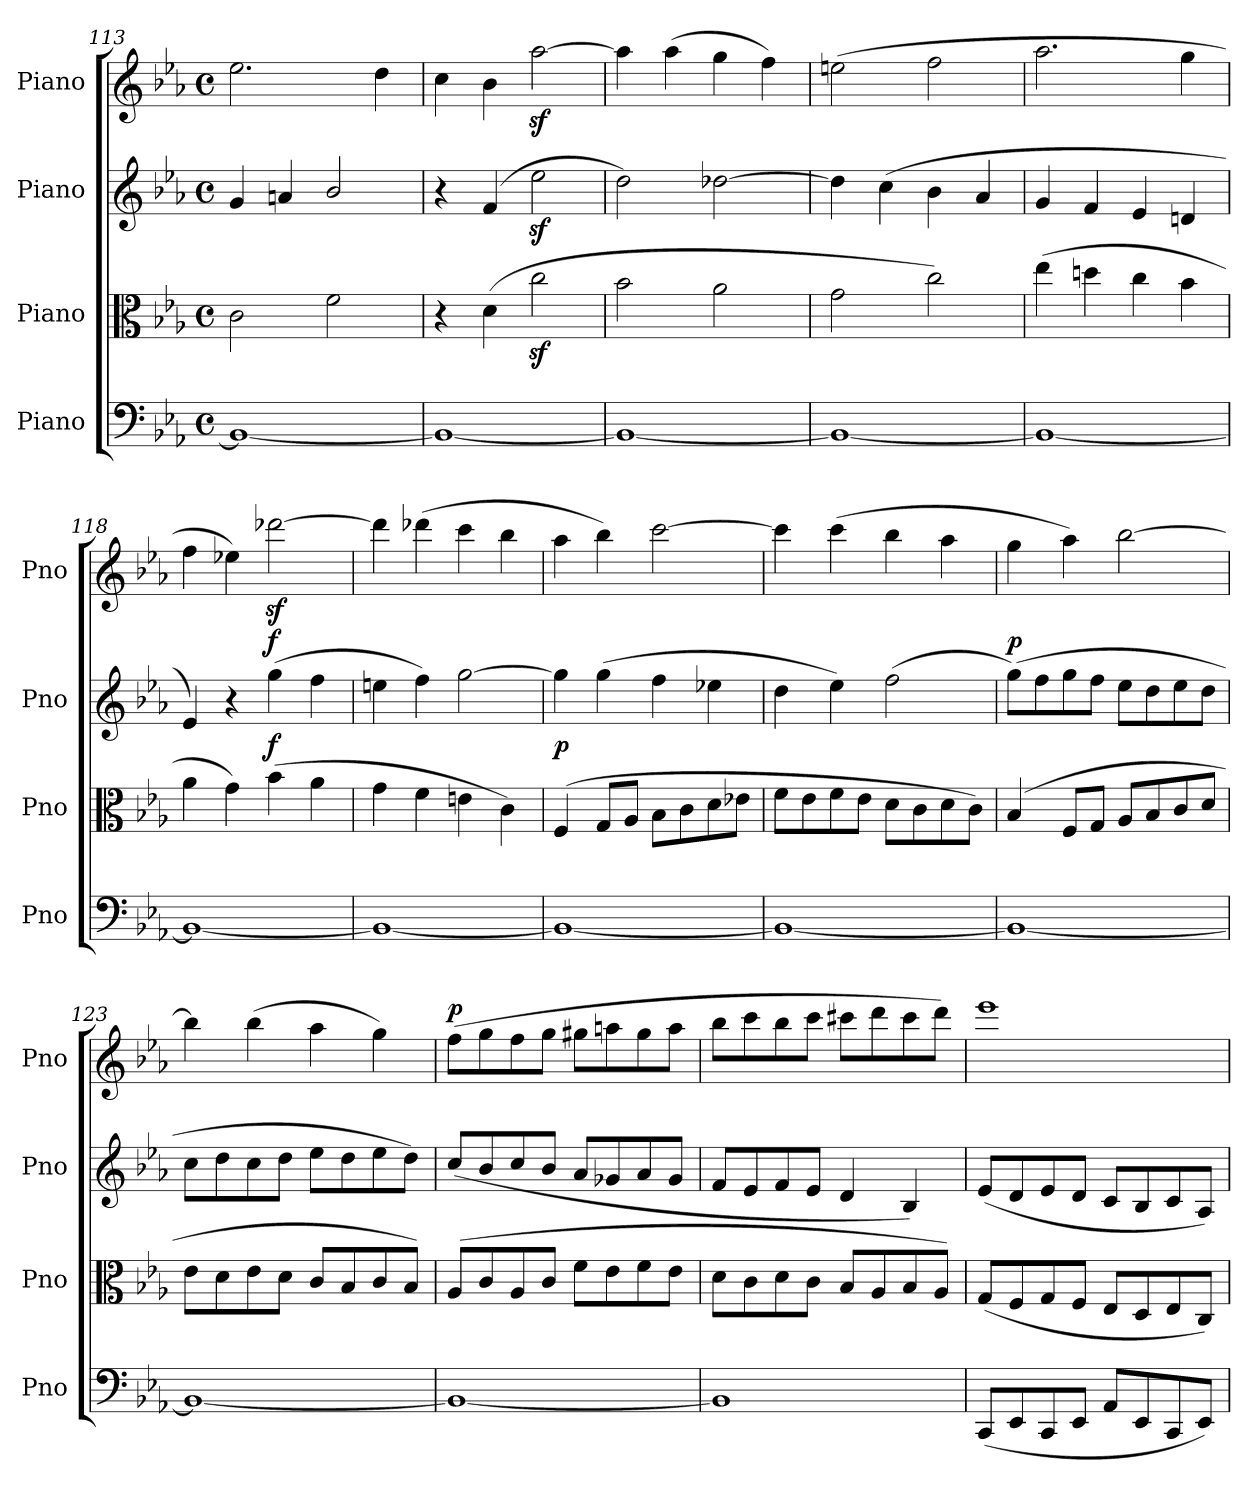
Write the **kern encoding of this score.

**kern	**kern	**dynam	**kern	**dynam	**kern	**dynam
*part4	*part3	*part3	*part2	*part2	*part1	*part1
*staff4	*staff3	*staff3	*staff2	*staff2	*staff1	*staff1
*I"Piano	*I"Piano	*	*I"Piano	*	*I"Piano	*
*I'Pno	*I'Pno	*	*I'Pno	*	*I'Pno	*
*clefF4	*clefC3	*	*clefG2	*	*clefG2	*
*k[b-e-a-]	*k[b-e-a-]	*	*k[b-e-a-]	*	*k[b-e-a-]	*
*M4/4	*M4/4	*	*M4/4	*	*M4/4	*
*met(c)	*met(c)	*	*met(c)	*	*met(c)	*
=113	=113	=113	=113	=113	=113	=113
1BB-_	2c\	.	4g/	.	2.ee-\	.
.	.	.	4an/	.	.	.
.	2f\	.	2b-/	.	.	.
.	.	.	.	.	4dd\	.
=114	=114	=114	=114	=114	=114	=114
1BB-_	4r	.	4r	.	4cc\	.
.	(4d\	.	(4f/	.	4b-\	.
.	2ccz<\	.	2ee-z<\	.	[2aa-z<\	.
!!LO:LB:g=z
=115	=115	=115	=115	=115	=115	=115
1BB-_	2b-\	.	2dd\)	.	4aa-\]	.
.	.	.	.	.	(4aa-\	.
.	2a-\	.	[2dd-X\	.	4gg\	.
.	.	.	.	.	4ff\)	.
=116	=116	=116	=116	=116	=116	=116
1BB-_	2g\	.	4dd-\]	.	(2een\	.
.	.	.	(4cc\	.	.	.
.	2cc\)	.	4b-\	.	2ff\	.
.	.	.	4a-/	.	.	.
=117	=117	=117	=117	=117	=117	=117
1BB-_	(4ee-\	.	4g/	.	2.aa-\	.
.	4ddn\	.	4f/	.	.	.
.	4cc\	.	4e-/	.	.	.
.	4b-\	.	4dn/	.	4gg\	.
=118	=118	=118	=118	=118	=118	=118
1BB-_	4a-\	.	4e-/)	.	4ff\	.
.	4g\)	.	4r	.	4ee-X\)	.
!	!	!LO:DY:a	!	!LO:DY:a	!	!
.	(4b-\	f	(4gg\	f	[2ddd-Xz<\	.
.	4a-\	.	4ff\	.	.	.
=119	=119	=119	=119	=119	=119	=119
1BB-_	4g\	.	4een\	.	4ddd-\]	.
.	4f\	.	4ff\)	.	(4ddd-X\	.
.	4en\	.	[2gg\	.	4ccc\	.
.	4c\)	.	.	.	4bb-\	.
=120	=120	=120	=120	=120	=120	=120
!	!	!LO:DY:a	!	!	!	!
1BB-_	(4F/	p	4gg\]	.	4aa-\	.
.	8G/L	.	(4gg\	.	4bb-\)	.
.	8A-/J	.	.	.	.	.
.	8B-\L	.	4ff\	.	[2ccc\	.
.	8c\	.	.	.	.	.
.	8d\	.	4ee-X\	.	.	.
.	8e-X\J	.	.	.	.	.
=121	=121	=121	=121	=121	=121	=121
1BB-_	8f\L	.	4dd\	.	4ccc\]	.
.	8e-\	.	.	.	.	.
.	8f\	.	4ee-\)	.	(4ccc\	.
.	8e-\J	.	.	.	.	.
.	8d\L	.	(2ff\	.	4bb-\	.
.	8c\	.	.	.	.	.
.	8d\	.	.	.	4aa-\	.
.	8c\J)	.	.	.	.	.
=122	=122	=122	=122	=122	=122	=122
!	!	!	!	!LO:DY:a	!	!
1BB-_	(4B-/	.	(8gg\L)	p	4gg\	.
.	.	.	8ff\	.	.	.
.	8F/L	.	8gg\	.	4aa-\)	.
.	8G/J	.	8ff\J	.	.	.
.	8A-/L	.	8ee-\L	.	[2bb-\	.
.	8B-/	.	8dd\	.	.	.
.	8c/	.	8ee-\	.	.	.
.	8d/J	.	8dd\J	.	.	.
=123	=123	=123	=123	=123	=123	=123
1BB-_	8e-\L	.	8cc\L	.	4bb-\]	.
.	8d\	.	8dd\	.	.	.
.	8e-\	.	8cc\	.	(4bb-\	.
.	8d\J	.	8dd\J	.	.	.
.	8c/L	.	8ee-\L	.	4aa-\	.
.	8B-/	.	8dd\	.	.	.
.	8c/	.	8ee-\	.	4gg\)	.
.	8B-/J)	.	8dd\J)	.	.	.
=124	=124	=124	=124	=124	=124	=124
!	!	!	!	!	!	!LO:DY:a
1BB-_	(8A-/L	.	(8cc/L	.	(8ff\L	p
.	8c/	.	8b-/	.	8gg\	.
.	8A-/	.	8cc/	.	8ff\	.
.	8c/J	.	8b-/J	.	8gg\J	.
.	8f\L	.	8a-/L	.	8gg#X\L	.
.	8e-\	.	8g-X/	.	8aan\	.
.	8f\	.	8a-/	.	8gg#\	.
.	8e-\J	.	8g-/J	.	8aa\J	.
!!LO:LB:g=z
=125	=125	=125	=125	=125	=125	=125
1BB-]	8d\L	.	8f/L	.	8bb-\L	.
.	8c\	.	8e-/	.	8ccc\	.
.	8d\	.	8f/	.	8bb-\	.
.	8c\J	.	8e-/J	.	8ccc\J	.
.	8B-/L	.	4d/	.	8ccc#X\L	.
.	8A-/	.	.	.	8ddd\	.
.	8B-/	.	4B-/)	.	8ccc#\	.
.	8A-/J)	.	.	.	8ddd\J)	.
=126	=126	=126	=126	=126	=126	=126
(8CC/L	(8G/L	.	(8e-/L	.	1eee-	.
8EE-/	8F/	.	8d/	.	.	.
8CC/	8G/	.	8e-/	.	.	.
8EE-/J	8F/J	.	8d/J	.	.	.
8AA-/L	8E-/L	.	8c/L	.	.	.
8EE-/	8D/	.	8B-/	.	.	.
8CC/	8E-/	.	8c/	.	.	.
8EE-/J)	8C/J)	.	8A-/J)	.	.	.
=	=	=	=	=	=	=
*-	*-	*-	*-	*-	*-	*-
